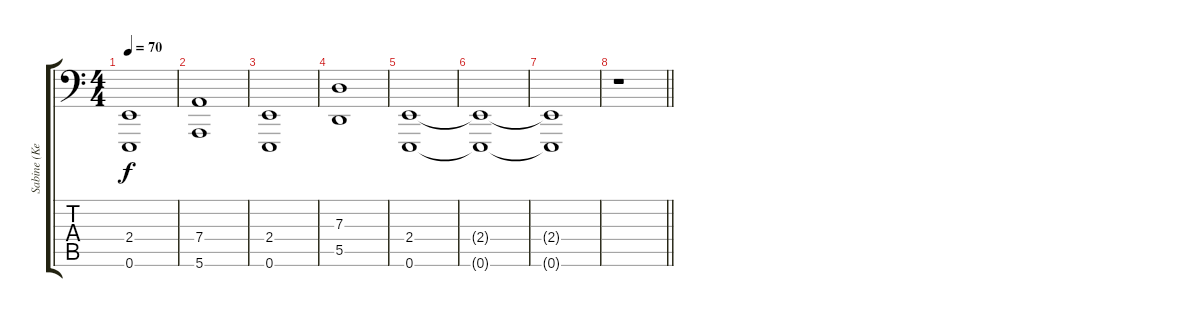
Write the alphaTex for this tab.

\track ("Sabine (KeybLow)" "Sabine (Ke") {instrument stringensemble1}
\staff {score tabs}
\tuning (E3 B2 G2 D2 A1 E1) {hide}
\ts (4 4)
\tempo 70
\clef f4
\ks c
(2.4 0.6).1{dy f} |
(7.4 5.6).1 |
(2.4 0.6).1 |
(7.3 5.5).1 |
(2.4 0.6).1 |
(2.4{t} 0.6{t}).1 |
(2.4{t} 0.6{t}).1 |
\barLineRight lightlight
r.1{volume 13}
